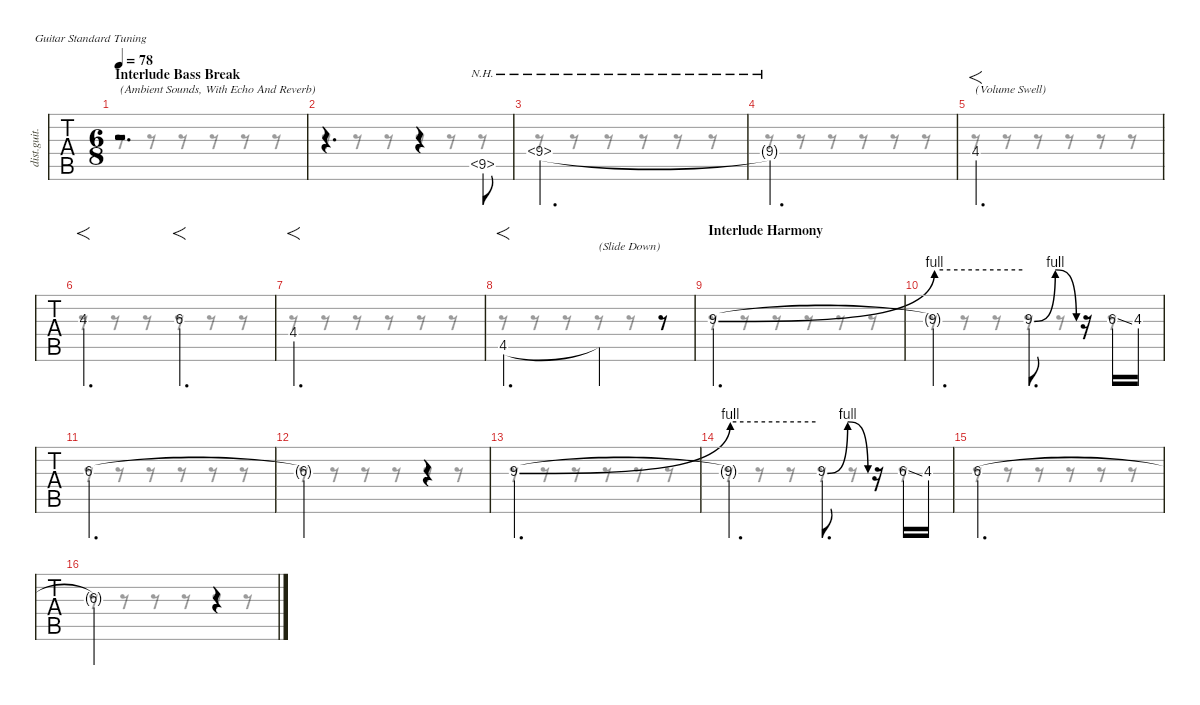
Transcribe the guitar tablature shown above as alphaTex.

\defaultSystemsLayout 4
\hideDynamics
\bracketExtendMode nobrackets
\track ("James Hetfield - Rhythm Guitar" "dist.guit.") {instrument distortionguitar}
\staff {tabs}
\tuning (E4 B3 G3 D3 A2 E2)
\voice
\ts (6 8)
\beaming (8 2 2 2 2)
\section ("" "Interlude Bass Break")
\tempo 78
\clef g2
\ks c
r.2{d txt "(Ambient Sounds, With Echo And Reverb)" dy f beam Up} |
r.4{d beam Up} r.4{beam Up} 9.5{nh ac st acc #}.8{dy ppp beam Up} |
9.4{nh}.2{d dy pp beam Up} |
9.4{nh t}.2{d dy p beam Up} |
4.4{acc #}.2{f d txt "(Volume Swell)" dy pp beam Up} |
4.3.4{f d beam Up} 6.3{acc #}.4{f d beam Up} |
4.4{acc #}.2{f d beam Up} |
4.5{acc #}.4{f d beam Up} 4.5{t acc #}.4{txt "(Slide Down)" beam Up} r.8{beam Up} |
\section ("" "Interlude Harmony")
9.3{be (bend 0 0 60 4)}.2{d dy f beam Up} |
9.3{be (hold 0 4 60 4) t}.4{d dy p beam Up} 9.3{be (bendrelease 0 0 15 4 30 4 45 0)}.8{d dy f beam Up} r.16{beam Up} 6.3{ss acc #}.16{beam Up} 4.3.16{beam Up} |
6.3{acc #}.2{d beam Up} |
6.3{t acc #}.2{beam Up} r.4{beam Up} |
9.3{be (bend 0 0 60 4)}.2{d beam Up} |
9.3{be (hold 0 4 60 4) t}.4{d dy p beam Up} 9.3{be (bendrelease 0 0 15 4 30 4 45 0)}.8{d dy f beam Up} r.16{beam Up} 6.3{ss acc #}.16{beam Up} 4.3.16{beam Up} |
6.3{acc #}.2{d beam Up} |
6.3{t acc #}.2{beam Up} r.4{beam Up}
\voice
\clef g2
\ottava regular
\simile none
\ks c
r.8{dy mf beam Down} r.8{beam Down} r.8{beam Down} r.8{beam Down} r.8{beam Down} r.8{beam Down} |
r.8{beam Down} r.8{beam Down} r.8{beam Down} r.8{beam Down} r.8{beam Down} r.8{beam Down} |
r.8{beam Down} r.8{beam Down} r.8{beam Down} r.8{beam Down} r.8{beam Down} r.8{beam Down} |
r.8{beam Down} r.8{beam Down} r.8{beam Down} r.8{beam Down} r.8{beam Down} r.8{beam Down} |
r.8{beam Down} r.8{beam Down} r.8{beam Down} r.8{beam Down} r.8{beam Down} r.8{beam Down} |
r.8{beam Down} r.8{beam Down} r.8{beam Down} r.8{beam Down} r.8{beam Down} r.8{beam Down} |
r.8{beam Down} r.8{beam Down} r.8{beam Down} r.8{beam Down} r.8{beam Down} r.8{beam Down} |
r.8{beam Down} r.8{beam Down} r.8{beam Down} r.8{beam Down} r.8{beam Down} r.8{beam Down} |
r.8{beam Down} r.8{beam Down} r.8{beam Down} r.8{beam Down} r.8{beam Down} r.8{beam Down} |
r.8{beam Down} r.8{beam Down} r.8{beam Down} r.8{beam Down} r.8{beam Down} r.8{beam Down} |
r.8{beam Down} r.8{beam Down} r.8{beam Down} r.8{beam Down} r.8{beam Down} r.8{beam Down} |
r.8{beam Down} r.8{beam Down} r.8{beam Down} r.8{beam Down} r.8{beam Down} r.8{beam Down} |
r.8{beam Down} r.8{beam Down} r.8{beam Down} r.8{beam Down} r.8{beam Down} r.8{beam Down} |
r.8{beam Down} r.8{beam Down} r.8{beam Down} r.8{beam Down} r.8{beam Down} r.8{beam Down} |
r.8{beam Down} r.8{beam Down} r.8{beam Down} r.8{beam Down} r.8{beam Down} r.8{beam Down} |
r.8{beam Down} r.8{beam Down} r.8{beam Down} r.8{beam Down} r.8{beam Down} r.8{beam Down}
